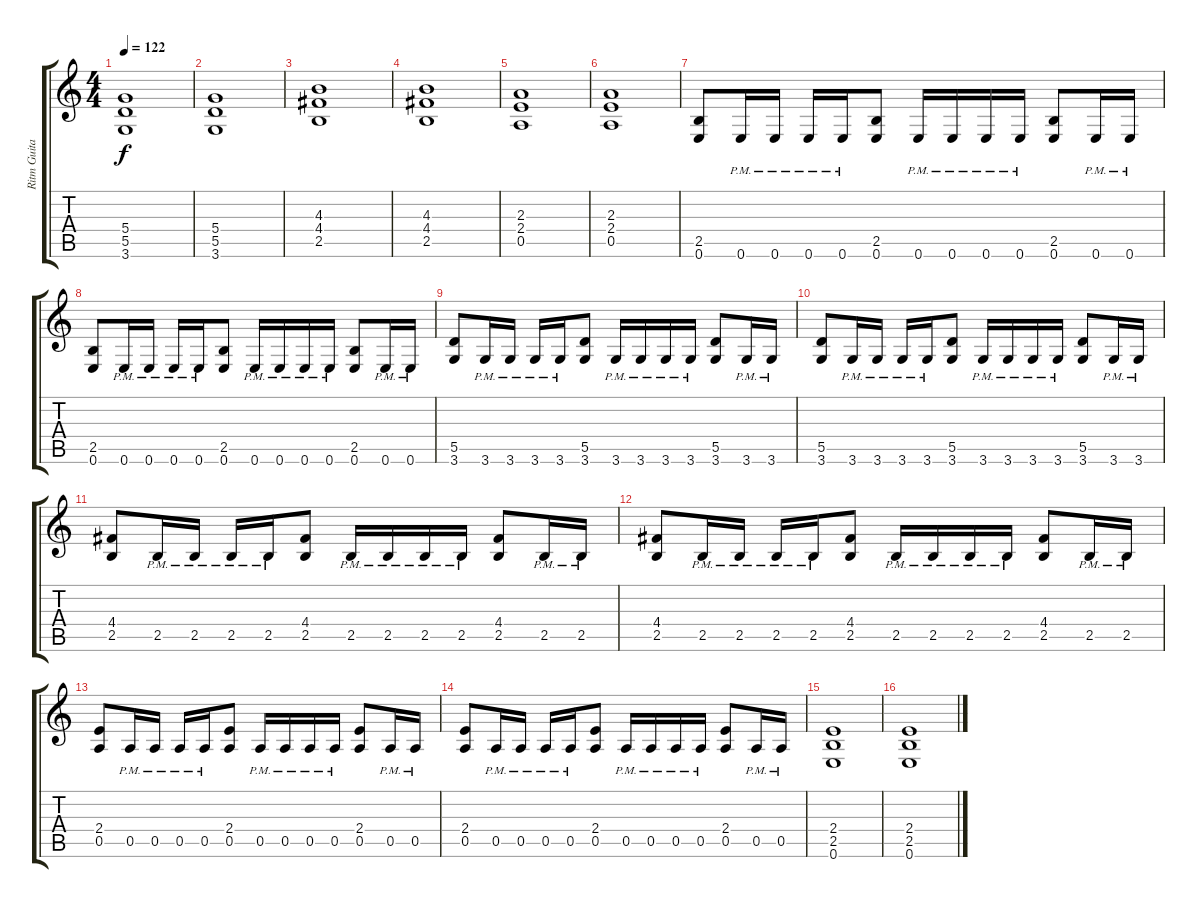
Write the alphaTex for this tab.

\track ("Ritm Guitar" "Ritm Guita") {instrument distortionguitar}
\staff {score tabs}
\tuning (E4 B3 G3 D3 A2 E2) {hide}
\ts (4 4)
\tempo 122
\clef g2
\ks c
(5.4 5.5 3.6).1{dy f} |
(5.4 5.5 3.6).1 |
(4.3 4.4 2.5).1 |
(4.3 4.4 2.5).1 |
(2.3 2.4 0.5).1 |
(2.3 2.4 0.5).1 |
(2.5 0.6).8 0.6{pm}.16 0.6{pm}.16 0.6{pm}.16 0.6{pm}.16 (2.5 0.6).8 0.6{pm}.16 0.6{pm}.16 0.6{pm}.16 0.6{pm}.16 (2.5 0.6).8 0.6{pm}.16 0.6{pm}.16 |
(2.5 0.6).8 0.6{pm}.16 0.6{pm}.16 0.6{pm}.16 0.6{pm}.16 (2.5 0.6).8 0.6{pm}.16 0.6{pm}.16 0.6{pm}.16 0.6{pm}.16 (2.5 0.6).8 0.6{pm}.16 0.6{pm}.16 |
(5.5 3.6).8 3.6{pm}.16 3.6{pm}.16 3.6{pm}.16 3.6{pm}.16 (5.5 3.6).8 3.6{pm}.16 3.6{pm}.16 3.6{pm}.16 3.6{pm}.16 (5.5 3.6).8 3.6{pm}.16 3.6{pm}.16 |
(5.5 3.6).8 3.6{pm}.16 3.6{pm}.16 3.6{pm}.16 3.6{pm}.16 (5.5 3.6).8 3.6{pm}.16 3.6{pm}.16 3.6{pm}.16 3.6{pm}.16 (5.5 3.6).8 3.6{pm}.16 3.6{pm}.16 |
(4.4 2.5).8 2.5{pm}.16 2.5{pm}.16 2.5{pm}.16 2.5{pm}.16 (4.4 2.5).8 2.5{pm}.16 2.5{pm}.16 2.5{pm}.16 2.5{pm}.16 (4.4 2.5).8 2.5{pm}.16 2.5{pm}.16 |
(4.4 2.5).8 2.5{pm}.16 2.5{pm}.16 2.5{pm}.16 2.5{pm}.16 (4.4 2.5).8 2.5{pm}.16 2.5{pm}.16 2.5{pm}.16 2.5{pm}.16 (4.4 2.5).8 2.5{pm}.16 2.5{pm}.16 |
(2.4 0.5).8 0.5{pm}.16 0.5{pm}.16 0.5{pm}.16 0.5{pm}.16 (2.4 0.5).8 0.5{pm}.16 0.5{pm}.16 0.5{pm}.16 0.5{pm}.16 (2.4 0.5).8 0.5{pm}.16 0.5{pm}.16 |
(2.4 0.5).8 0.5{pm}.16 0.5{pm}.16 0.5{pm}.16 0.5{pm}.16 (2.4 0.5).8 0.5{pm}.16 0.5{pm}.16 0.5{pm}.16 0.5{pm}.16 (2.4 0.5).8 0.5{pm}.16 0.5{pm}.16 |
(2.4 2.5 0.6).1 |
(2.4 2.5 0.6).1
